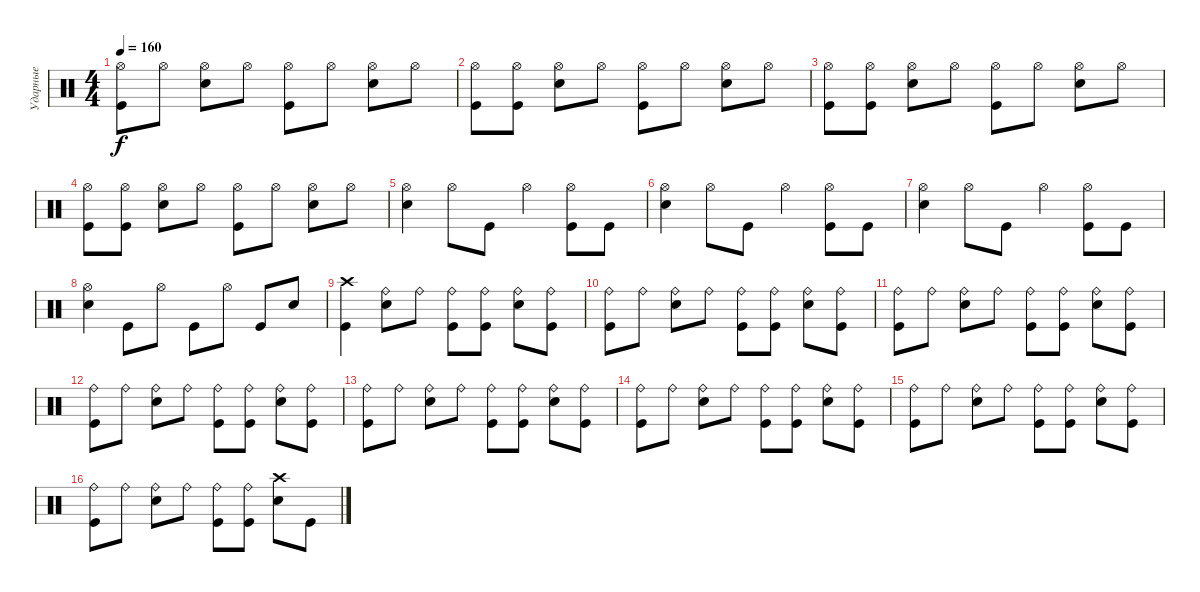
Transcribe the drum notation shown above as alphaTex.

\track ("Ударные" "Ударные") {instrument percussion}
\staff {score}
\articulation defaults
\ts (4 4)
\tempo 160
\clef neutral
\ks c
("Hi-Hat (open)" "Kick (hit)").8{dy f} "Hi-Hat (open)".8 ("Hi-Hat (open)" "Snare (hit) 2").8 "Hi-Hat (open)".8 ("Hi-Hat (open)" "Kick (hit)").8 "Hi-Hat (open)".8 ("Hi-Hat (open)" "Snare (hit) 2").8 "Hi-Hat (open)".8 |
("Hi-Hat (open)" "Kick (hit)").8 ("Hi-Hat (open)" "Kick (hit)").8 ("Hi-Hat (open)" "Snare (hit) 2").8 "Hi-Hat (open)".8 ("Hi-Hat (open)" "Kick (hit)").8 "Hi-Hat (open)".8 ("Hi-Hat (open)" "Snare (hit) 2").8 "Hi-Hat (open)".8 |
("Hi-Hat (open)" "Kick (hit)").8 ("Hi-Hat (open)" "Kick (hit)").8 ("Hi-Hat (open)" "Snare (hit) 2").8 "Hi-Hat (open)".8 ("Hi-Hat (open)" "Kick (hit)").8 "Hi-Hat (open)".8 ("Hi-Hat (open)" "Snare (hit) 2").8 "Hi-Hat (open)".8 |
("Hi-Hat (open)" "Kick (hit)").8 ("Hi-Hat (open)" "Kick (hit)").8 ("Hi-Hat (open)" "Snare (hit) 2").8 "Hi-Hat (open)".8 ("Hi-Hat (open)" "Kick (hit)").8 "Hi-Hat (open)".8 ("Hi-Hat (open)" "Snare (hit) 2").8 "Hi-Hat (open)".8 |
("Hi-Hat (open)" "Snare (hit) 2").4 "Hi-Hat (open)".8 "Kick (hit)".8 "Hi-Hat (open)".4 ("Hi-Hat (open)" "Kick (hit)").8 "Kick (hit)".8 |
("Hi-Hat (open)" "Snare (hit) 2").4 "Hi-Hat (open)".8 "Kick (hit)".8 "Hi-Hat (open)".4 ("Hi-Hat (open)" "Kick (hit)").8 "Kick (hit)".8 |
("Hi-Hat (open)" "Snare (hit) 2").4 "Hi-Hat (open)".8 "Kick (hit)".8 "Hi-Hat (open)".4 ("Hi-Hat (open)" "Kick (hit)").8 "Kick (hit)".8 |
("Hi-Hat (open)" "Snare (hit) 2").4 "Kick (hit)".8 "Hi-Hat (open)".8 "Kick (hit)".8 "Hi-Hat (open)".8 "Kick (hit)".8 "Snare (hit) 2".8 |
("Crash high (hit)" "Kick (hit)").4 ("Ride (bell)" "Snare (hit) 2").8 "Ride (bell)".8 ("Ride (bell)" "Kick (hit)").8 ("Ride (bell)" "Kick (hit)").8 ("Ride (bell)" "Snare (hit) 2").8 ("Ride (bell)" "Kick (hit)").8 |
("Ride (bell)" "Kick (hit)").8 "Ride (bell)".8 ("Ride (bell)" "Snare (hit) 2").8 "Ride (bell)".8 ("Ride (bell)" "Kick (hit)").8 ("Ride (bell)" "Kick (hit)").8 ("Ride (bell)" "Snare (hit) 2").8 ("Ride (bell)" "Kick (hit)").8 |
("Ride (bell)" "Kick (hit)").8 "Ride (bell)".8 ("Ride (bell)" "Snare (hit) 2").8 "Ride (bell)".8 ("Ride (bell)" "Kick (hit)").8 ("Ride (bell)" "Kick (hit)").8 ("Ride (bell)" "Snare (hit) 2").8 ("Ride (bell)" "Kick (hit)").8 |
("Ride (bell)" "Kick (hit)").8 "Ride (bell)".8 ("Ride (bell)" "Snare (hit) 2").8 "Ride (bell)".8 ("Ride (bell)" "Kick (hit)").8 ("Ride (bell)" "Kick (hit)").8 ("Ride (bell)" "Snare (hit) 2").8 ("Ride (bell)" "Kick (hit)").8 |
("Ride (bell)" "Kick (hit)").8 "Ride (bell)".8 ("Ride (bell)" "Snare (hit) 2").8 "Ride (bell)".8 ("Ride (bell)" "Kick (hit)").8 ("Ride (bell)" "Kick (hit)").8 ("Ride (bell)" "Snare (hit) 2").8 ("Ride (bell)" "Kick (hit)").8 |
("Ride (bell)" "Kick (hit)").8 "Ride (bell)".8 ("Ride (bell)" "Snare (hit) 2").8 "Ride (bell)".8 ("Ride (bell)" "Kick (hit)").8 ("Ride (bell)" "Kick (hit)").8 ("Ride (bell)" "Snare (hit) 2").8 ("Ride (bell)" "Kick (hit)").8 |
("Ride (bell)" "Kick (hit)").8 "Ride (bell)".8 ("Ride (bell)" "Snare (hit) 2").8 "Ride (bell)".8 ("Ride (bell)" "Kick (hit)").8 ("Ride (bell)" "Kick (hit)").8 ("Ride (bell)" "Snare (hit) 2").8 ("Ride (bell)" "Kick (hit)").8 |
("Ride (bell)" "Kick (hit)").8 "Ride (bell)".8 ("Ride (bell)" "Snare (hit) 2").8 "Ride (bell)".8 ("Ride (bell)" "Kick (hit)").8 ("Ride (bell)" "Kick (hit)").8 ("Crash high (hit)" "Snare (hit) 2").8 "Kick (hit)".8
